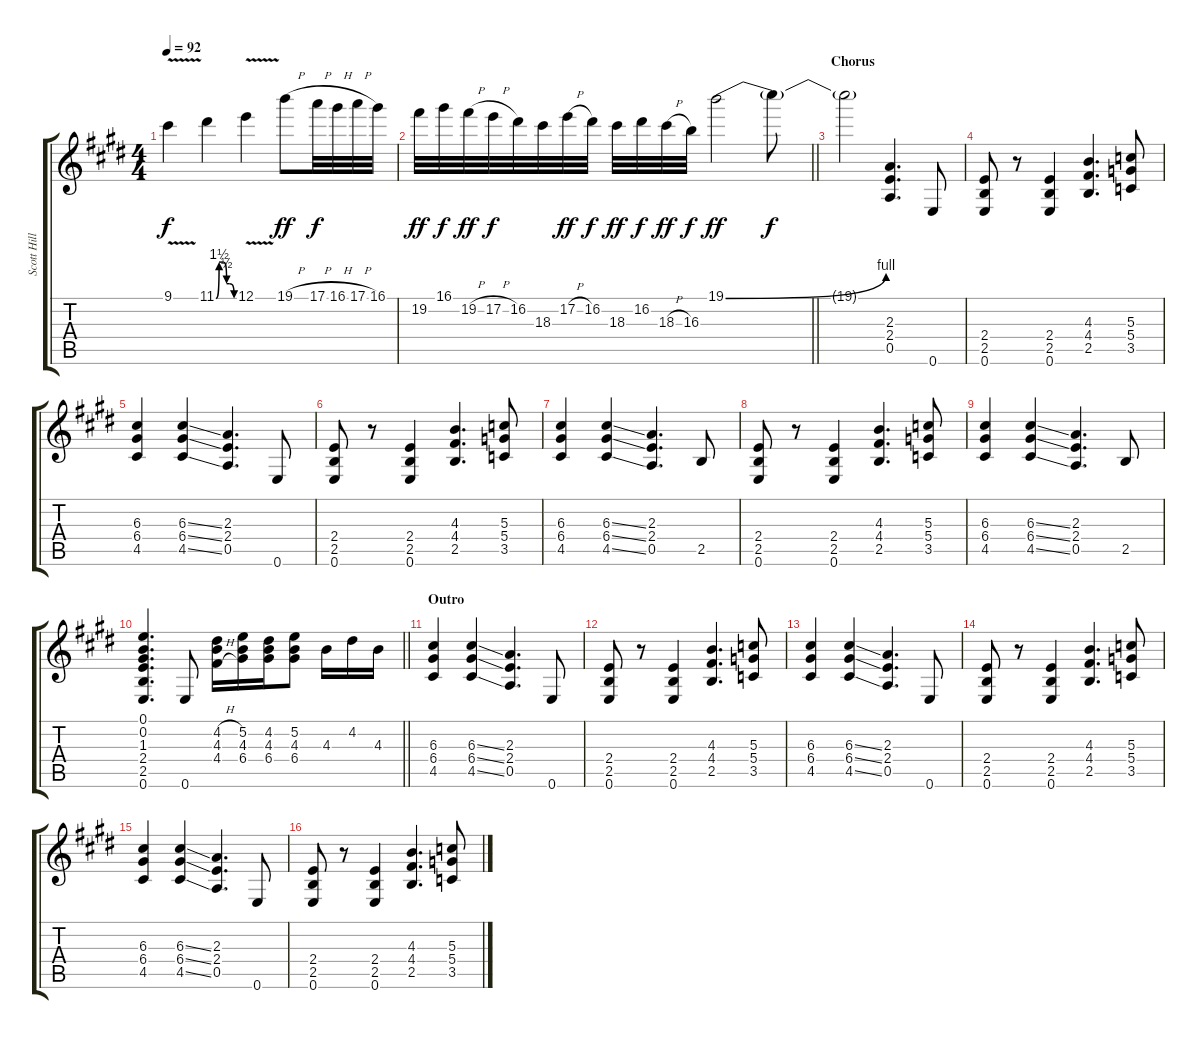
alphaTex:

\track ("Scott Hill" "Scott Hill") {instrument distortionguitar}
\staff {score tabs}
\tuning (E4 B3 G3 D3 A2 E2) {hide}
\ts (4 4)
\tempo 92
\clef g2
\ks e
9.1{v}.4{dy f} 11.1{be (custom 0 0 10 6 25 6 35 2 45 2 60 0)}.4 12.1{v}.4 19.1{h}.8{dy ff} 17.1{h}.32{dy f} 16.1{h}.32 17.1{h}.32 16.1.32 |
\barLineRight lightlight
19.2.32{dy ff} 16.1.32{dy f} 19.2{h}.32{dy ff} 17.2{h}.32{dy f} 16.2.32 18.3.32 17.2{h}.32{dy ff} 16.2.32{dy f} 18.3.32{dy ff} 16.2.32{dy f} 18.3{h}.32{dy ff} 16.3.32{dy f} 19.1{be (bend 0 0 60 4)}.2{dy ff} 19.1{t}.8{dy f} |
\section ("" "Chorus")
19.1{t}.2 (2.3 2.4 0.5).4{d volume 13 balance 14 instrument distortionguitar} 0.6.8 |
(2.4 2.5 0.6).8 r.8 (2.4 2.5 0.6).4 (4.3 4.4 2.5).4{d} (5.3 5.4 3.5).8 |
(6.3 6.4 4.5).4 (6.3{ss} 6.4{ss} 4.5{ss}).4 (2.3 2.4 0.5).4{d} 0.6.8 |
(2.4 2.5 0.6).8 r.8 (2.4 2.5 0.6).4 (4.3 4.4 2.5).4{d} (5.3 5.4 3.5).8 |
(6.3 6.4 4.5).4 (6.3{ss} 6.4{ss} 4.5{ss}).4 (2.3 2.4 0.5).4{d} 2.5.8 |
(2.4 2.5 0.6).8 r.8 (2.4 2.5 0.6).4 (4.3 4.4 2.5).4{d} (5.3 5.4 3.5).8 |
(6.3 6.4 4.5).4 (6.3{ss} 6.4{ss} 4.5{ss}).4 (2.3 2.4 0.5).4{d} 2.5.8 |
\barLineRight lightlight
(0.1 0.2 1.3 2.4 2.5 0.6).4{d volume 14 balance 8} 0.6.8 (4.2{h} 4.3 4.4{h}).16 (5.2 4.3 6.4).16 (4.2 4.3 6.4).16 (5.2 4.3 6.4).8 4.3.16 4.2.16 4.3.16 |
\section ("" "Outro")
(6.3 6.4 4.5).4{volume 10 instrument overdrivenguitar} (6.3{ss} 6.4{ss} 4.5{ss}).4 (2.3 2.4 0.5).4{d} 0.6.8 |
(2.4 2.5 0.6).8 r.8 (2.4 2.5 0.6).4 (4.3 4.4 2.5).4{d} (5.3 5.4 3.5).8 |
(6.3 6.4 4.5).4 (6.3{ss} 6.4{ss} 4.5{ss}).4 (2.3 2.4 0.5).4{d} 0.6.8 |
(2.4 2.5 0.6).8 r.8 (2.4 2.5 0.6).4 (4.3 4.4 2.5).4{d} (5.3 5.4 3.5).8 |
(6.3 6.4 4.5).4 (6.3{ss} 6.4{ss} 4.5{ss}).4 (2.3 2.4 0.5).4{d} 0.6.8 |
(2.4 2.5 0.6).8 r.8 (2.4 2.5 0.6).4 (4.3 4.4 2.5).4{d} (5.3 5.4 3.5).8
